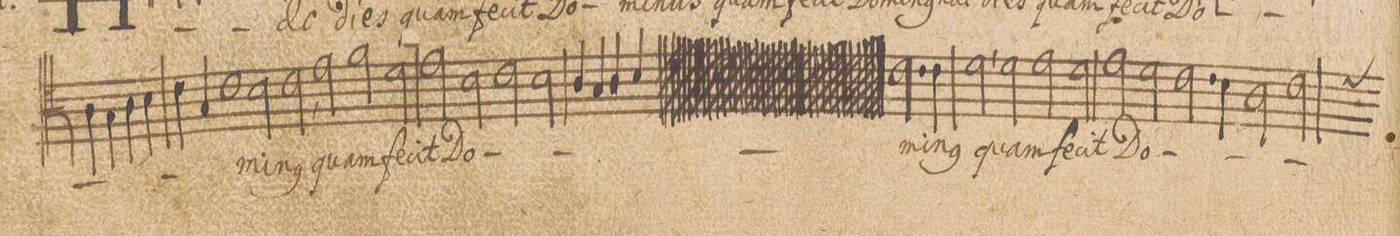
**kern	**text
*I"Tenor.	*
*clefC4	*
*k[]	*
*met(c|)	*
*M2/1	*
=13-	=13-
4A\	.
4G\	.
4A\	.
4B\	.
4c\	.
4G/	.
1c\	.
=14-	=14-
2B\	-mi-
2c,\	-n(us)
2e\	quam
=15-	=15-
2f\	fe-
2d\	-cit
2e\	Do-
2B\	.
=16-	=16-
2c\	.
2B\	.
4A/	.
4G/	.
4A/	.
4B/	.
=17-	=17-
2.c\	.
4c\	-mi-
2d,\	-n(us)
2d\	quam
=18-	=18-
2e\	fe-
2d\	-cit
2e\	Do-
2d\	.
=19-	=19-
2.c\	.
4B\	.
2A\	.
*custos:d	*
2c\	.
*-	*-
